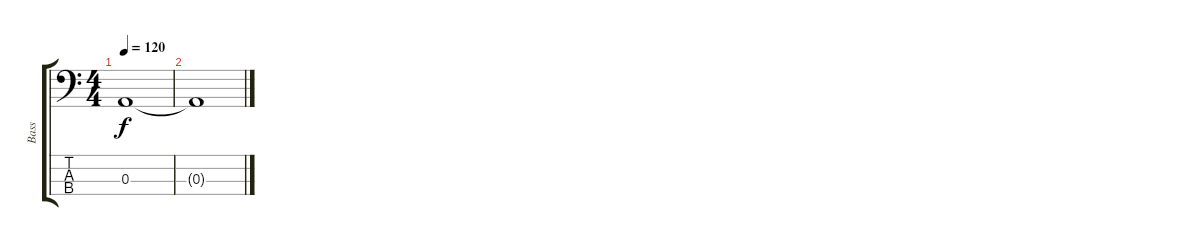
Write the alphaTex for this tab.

\track ("Bass" "Bass") {instrument electricbasspick}
\staff {score tabs}
\tuning (G2 D2 A1 E1) {hide}
\ts (4 4)
\tempo 120
\clef f4
\ks c
0.3{t}.1{dy f} |
0.3{t}.1
